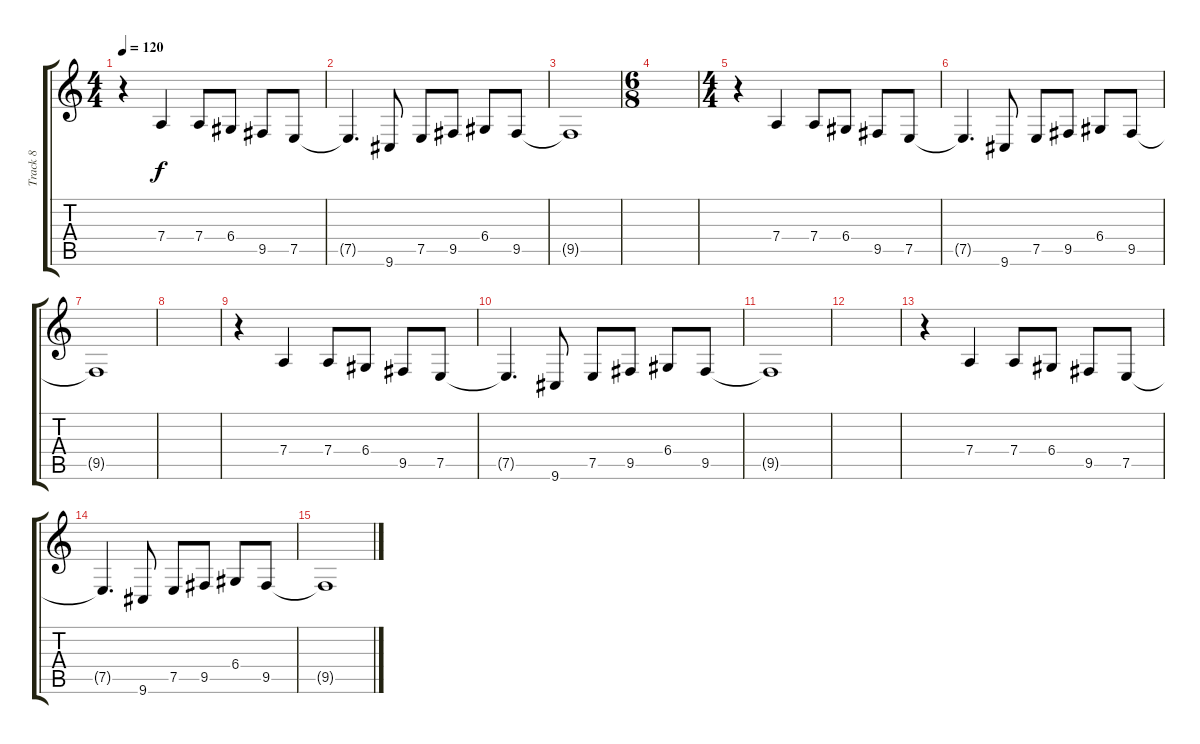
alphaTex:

\track ("Track 8" "Track 8") {instrument brightacousticpiano}
\staff {score tabs}
\tuning (E4 B3 G3 D3 A2 E2) {hide}
\ts (4 4)
\tempo 120
\clef g2
\ks c
r.4{dy f} 7.4.4 7.4.8 6.4.8 9.5.8 7.5.8 |
7.5{t}.4{d} 9.6.8 7.5.8 9.5.8 6.4.8 9.5.8 |
9.5{t}.1 |
\ts (6 8)
|
\ts (4 4)
r.4 7.4.4 7.4.8 6.4.8 9.5.8 7.5.8 |
7.5{t}.4{d} 9.6.8 7.5.8 9.5.8 6.4.8 9.5.8 |
9.5{t}.1 |
|
r.4 7.4.4 7.4.8 6.4.8 9.5.8 7.5.8 |
7.5{t}.4{d} 9.6.8 7.5.8 9.5.8 6.4.8 9.5.8 |
9.5{t}.1 |
|
r.4 7.4.4 7.4.8 6.4.8 9.5.8 7.5.8 |
7.5{t}.4{d} 9.6.8 7.5.8 9.5.8 6.4.8 9.5.8 |
9.5{t}.1
